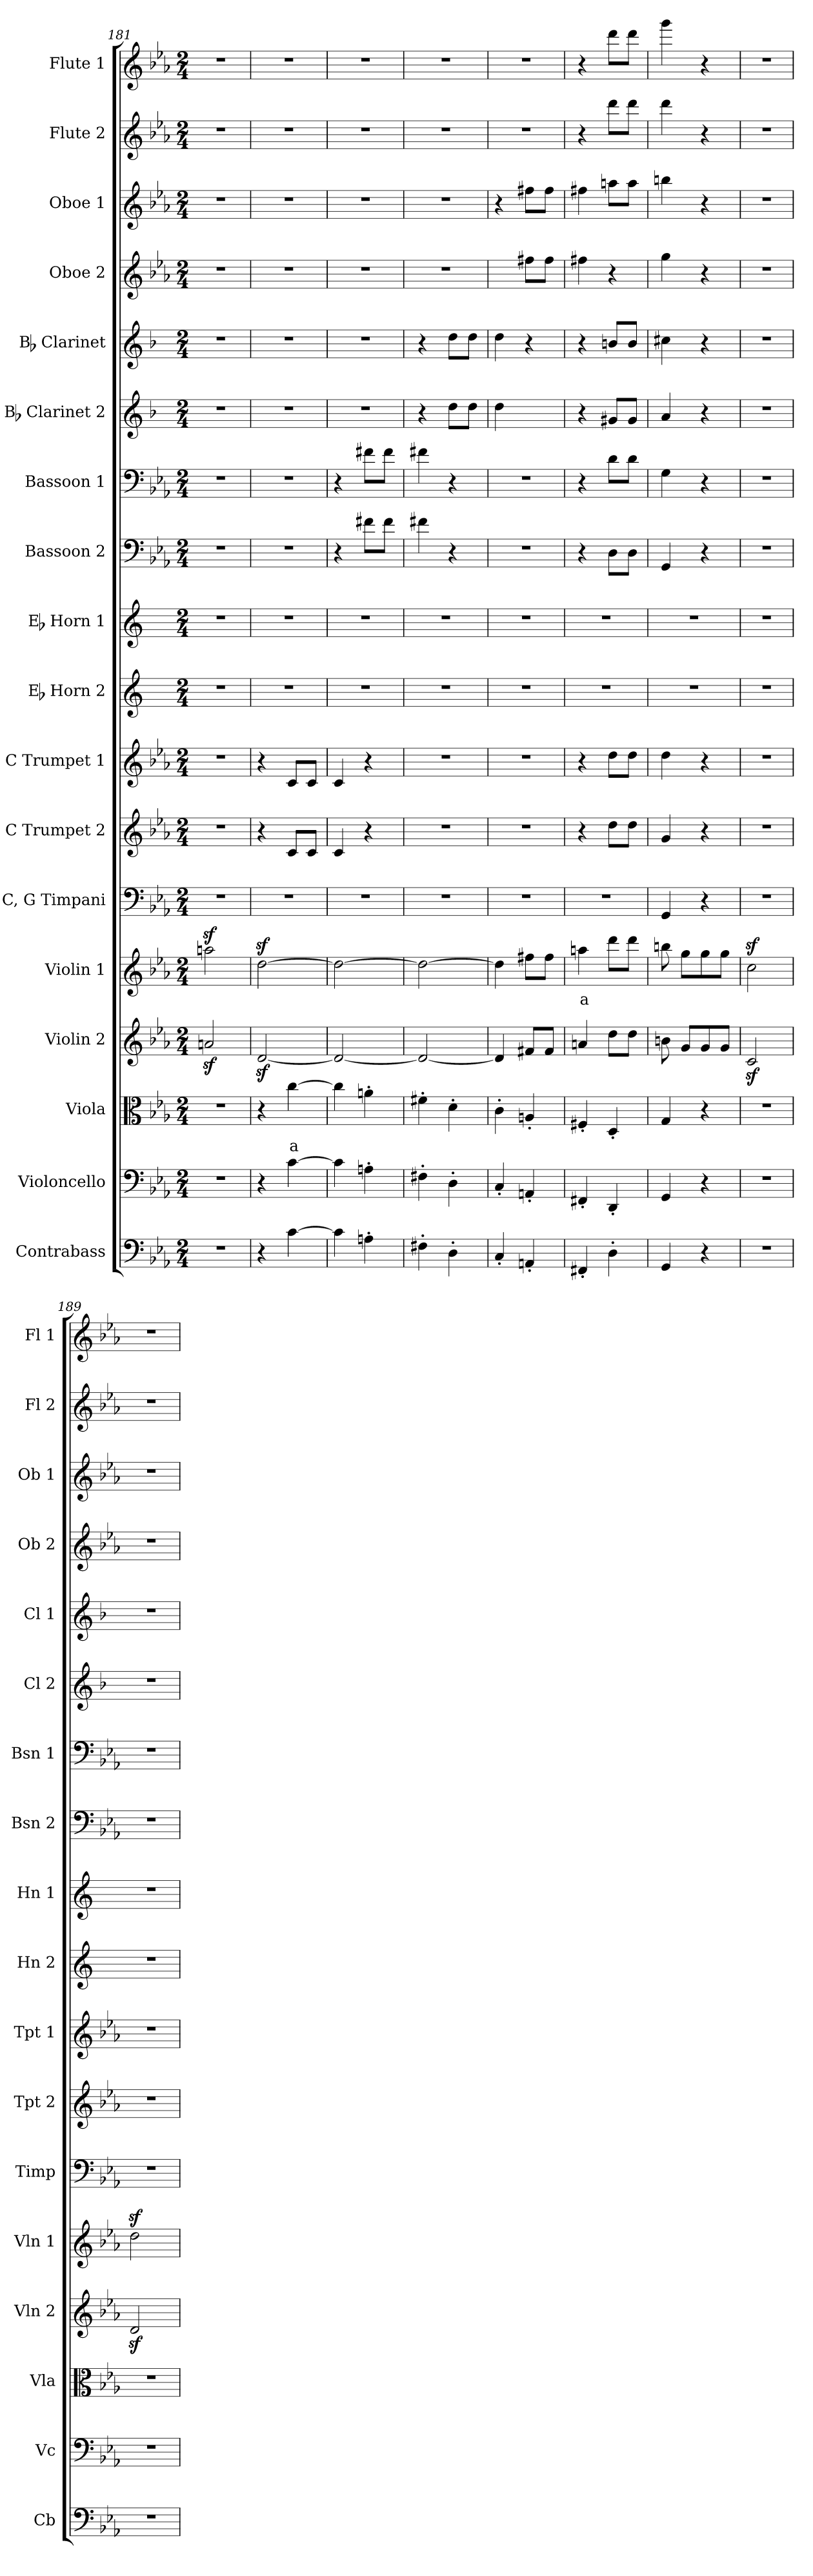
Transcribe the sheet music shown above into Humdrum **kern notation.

**kern	**kern	**kern	**text	**kern	**kern	**text	**kern	**kern	**kern	**kern	**kern	**kern	**kern	**kern	**kern	**kern	**kern	**kern	**kern
*part18	*part17	*part16	*part16	*part15	*part14	*part14	*part13	*part12	*part11	*part10	*part9	*part8	*part7	*part6	*part5	*part4	*part3	*part2	*part1
*staff18	*staff17	*staff16	*staff16	*staff15	*staff14	*staff14	*staff13	*staff12	*staff11	*staff10	*staff9	*staff8	*staff7	*staff6	*staff5	*staff4	*staff3	*staff2	*staff1
*I"Contrabass	*I"Violoncello	*I"Viola	*	*I"Violin 2	*I"Violin 1	*	*I"C, G Timpani	*I"C Trumpet 2	*I"C Trumpet 1	*I"Eb Horn 2	*I"Eb Horn 1	*I"Bassoon 2	*I"Bassoon 1	*I"Bb Clarinet 2	*I"Bb Clarinet	*I"Oboe 2	*I"Oboe 1	*I"Flute 2	*I"Flute 1
*I'Cb	*I'Vc	*I'Vla	*	*I'Vln 2	*I'Vln 1	*	*I'Timp	*I'Tpt 2	*I'Tpt 1	*I'Hn 2	*I'Hn 1	*I'Bsn 2	*I'Bsn 1	*I'Cl 2	*I'Cl 1	*I'Ob 2	*I'Ob 1	*I'Fl 2	*I'Fl 1
*clefF4	*clefF4	*clefC3	*	*clefG2	*clefG2	*	*clefF4	*clefG2	*clefG2	*clefG2	*clefG2	*clefF4	*clefF4	*clefG2	*clefG2	*clefG2	*clefG2	*clefG2	*clefG2
*ITrd7c12	*	*	*	*	*	*	*	*	*	*ITrd5c9	*ITrd5c9	*	*	*ITrd1c2	*ITrd1c2	*	*	*	*
*k[b-e-a-]	*k[b-e-a-]	*k[b-e-a-]	*	*k[b-e-a-]	*k[b-e-a-]	*	*k[b-e-a-]	*k[b-e-a-]	*k[b-e-a-]	*k[b-e-a-]	*k[b-e-a-]	*k[b-e-a-]	*k[b-e-a-]	*k[b-e-a-]	*k[b-e-a-]	*k[b-e-a-]	*k[b-e-a-]	*k[b-e-a-]	*k[b-e-a-]
*M2/4	*M2/4	*M2/4	*	*M2/4	*M2/4	*	*M2/4	*M2/4	*M2/4	*M2/4	*M2/4	*M2/4	*M2/4	*M2/4	*M2/4	*M2/4	*M2/4	*M2/4	*M2/4
=181	=181	=181	=181	=181	=181	=181	=181	=181	=181	=181	=181	=181	=181	=181	=181	=181	=181	=181	=181
2r	2r	2r	.	2anz</	2aanz<\	.	2r	2r	2r	2r	2r	2r	2r	2r	2r	2r	2r	2r	2r
=182	=182	=182	=182	=182	=182	=182	=182	=182	=182	=182	=182	=182	=182	=182	=182	=182	=182	=182	=182
4r	4r	4r	.	[2dz</	[2ddz<\	.	2r	4r	4r	2r	2r	2r	2r	2r	2r	2r	2r	2r	2r
!	!	!	!LO:LY:b:color=#FF0000	!	!	!	!	!	!	!	!	!	!	!	!	!	!	!	!
[4C\	[4c\	[4cc\	a	.	.	.	.	8c/L	8c/L	.	.	.	.	.	.	.	.	.	.
.	.	.	.	.	.	.	.	8c/J	8c/J	.	.	.	.	.	.	.	.	.	.
=183	=183	=183	=183	=183	=183	=183	=183	=183	=183	=183	=183	=183	=183	=183	=183	=183	=183	=183	=183
4C\]	4c\]	4cc\]	.	2d/_	2dd\_	.	2r	4c/	4c/	2r	2r	4r	4r	2r	2r	2r	2r	2r	2r
4AAn'\	4An'\	4an'\	.	.	.	.	.	4r	4r	.	.	8f#X\L	8f#X\L	.	.	.	.	.	.
.	.	.	.	.	.	.	.	.	.	.	.	8f#\J	8f#\J	.	.	.	.	.	.
!!LO:PB:g=z
=184	=184	=184	=184	=184	=184	=184	=184	=184	=184	=184	=184	=184	=184	=184	=184	=184	=184	=184	=184
4FF#X'\	4F#X'\	4f#X'\	.	2d/_	2dd\_	.	2r	2r	2r	2r	2r	4f#X\	4f#X\	4r	4r	2r	2r	2r	2r
4DD'\	4D'\	4d'\	.	.	.	.	.	.	.	.	.	4r	4r	8cc\L	8cc\L	.	.	.	.
.	.	.	.	.	.	.	.	.	.	.	.	.	.	8cc\J	8cc\J	.	.	.	.
=185	=185	=185	=185	=185	=185	=185	=185	=185	=185	=185	=185	=185	=185	=185	=185	=185	=185	=185	=185
4CC'/	4C'/	4c'\	.	4d/]	4dd\]	.	2r	2r	2r	2r	2r	2r	2r	4cc\	4cc\	4ryy	4r	2r	2r
4AAAn'/	4AAn'/	4An'/	.	8f#X/L	8ff#X\L	.	.	.	.	.	.	.	.	4ryy	4r	8ff#X\L	8ff#X\L	.	.
.	.	.	.	8f#/J	8ff#\J	.	.	.	.	.	.	.	.	.	.	8ff#\J	8ff#\J	.	.
=186	=186	=186	=186	=186	=186	=186	=186	=186	=186	=186	=186	=186	=186	=186	=186	=186	=186	=186	=186
!	!	!	!	!	!	!LO:LY:b:color=#FF0000	!	!	!	!	!	!	!	!	!	!	!	!	!
4FFF#X'/	4FF#X'/	4F#X'/	.	4an/	4aan\	a	2r	4r	4r	2r	2r	4r	4r	4r	4r	4ff#X\	4ff#X\	4r	4r
4DD'\	4DD'/	4D'/	.	8dd\L	8ddd\L	.	.	8dd\L	8dd\L	.	.	8D\L	8d\L	8f#X/L	8an/L	4r	8aan\L	8ddd\L	8ddd\L
.	.	.	.	8dd\J	8ddd\J	.	.	8dd\J	8dd\J	.	.	8D\J	8d\J	8f#/J	8a/J	.	8aa\J	8ddd\J	8ddd\J
=187	=187	=187	=187	=187	=187	=187	=187	=187	=187	=187	=187	=187	=187	=187	=187	=187	=187	=187	=187
4GGG/	4GG/	4G/	.	8bn\	8bbn\	.	4GG/	4g/	4dd\	2r	2r	4GG/	4G\	4g/	4bn\	4gg\	4bbn\	4ddd\	4ggg\
.	.	.	.	8g/L	8gg\L	.	.	.	.	.	.	.	.	.	.	.	.	.	.
4r	4r	4r	.	8g/	8gg\	.	4r	4r	4r	.	.	4r	4r	4r	4r	4r	4r	4r	4r
.	.	.	.	8g/J	8gg\J	.	.	.	.	.	.	.	.	.	.	.	.	.	.
=188	=188	=188	=188	=188	=188	=188	=188	=188	=188	=188	=188	=188	=188	=188	=188	=188	=188	=188	=188
2r	2r	2r	.	2cz</	2ccz<\	.	2r	2r	2r	2r	2r	2r	2r	2r	2r	2r	2r	2r	2r
=189	=189	=189	=189	=189	=189	=189	=189	=189	=189	=189	=189	=189	=189	=189	=189	=189	=189	=189	=189
2r	2r	2r	.	2dz</	2ddz<\	.	2r	2r	2r	2r	2r	2r	2r	2r	2r	2r	2r	2r	2r
=	=	=	=	=	=	=	=	=	=	=	=	=	=	=	=	=	=	=	=
*-	*-	*-	*-	*-	*-	*-	*-	*-	*-	*-	*-	*-	*-	*-	*-	*-	*-	*-	*-
